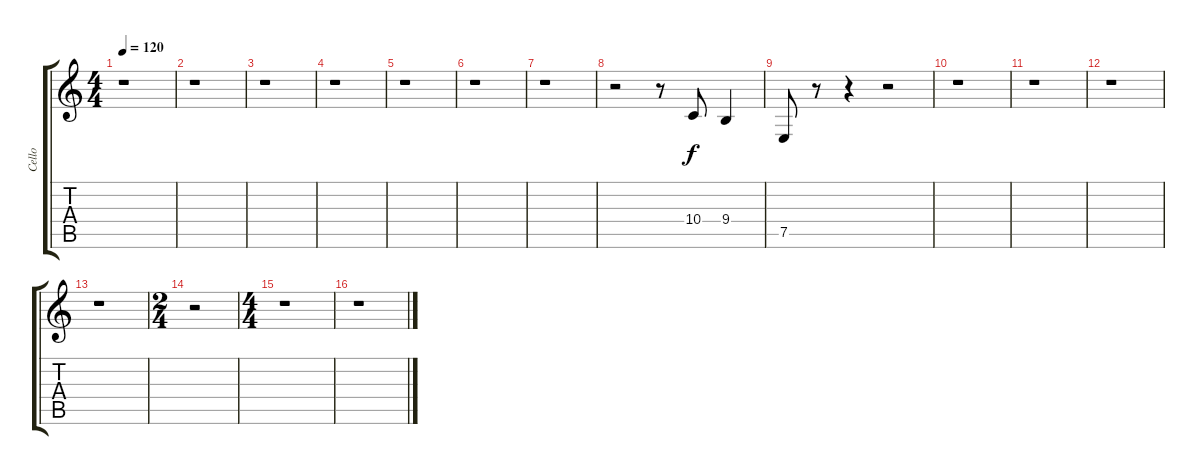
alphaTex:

\track ("Cello" "Cello") {instrument cello}
\staff {score tabs}
\tuning (E4 B3 G3 D3 A2 E2) {hide}
\ts (4 4)
\tempo 120
\clef g2
\ks c
r.1{dy f} |
r.1 |
r.1 |
r.1 |
r.1 |
r.1 |
r.1 |
r.2 r.8 10.4.8 9.4.4 |
7.5.8 r.8 r.4 r.2 |
r.1 |
r.1 |
r.1 |
r.1 |
\ts (2 4)
r.2 |
\ts (4 4)
r.1 |
r.1
